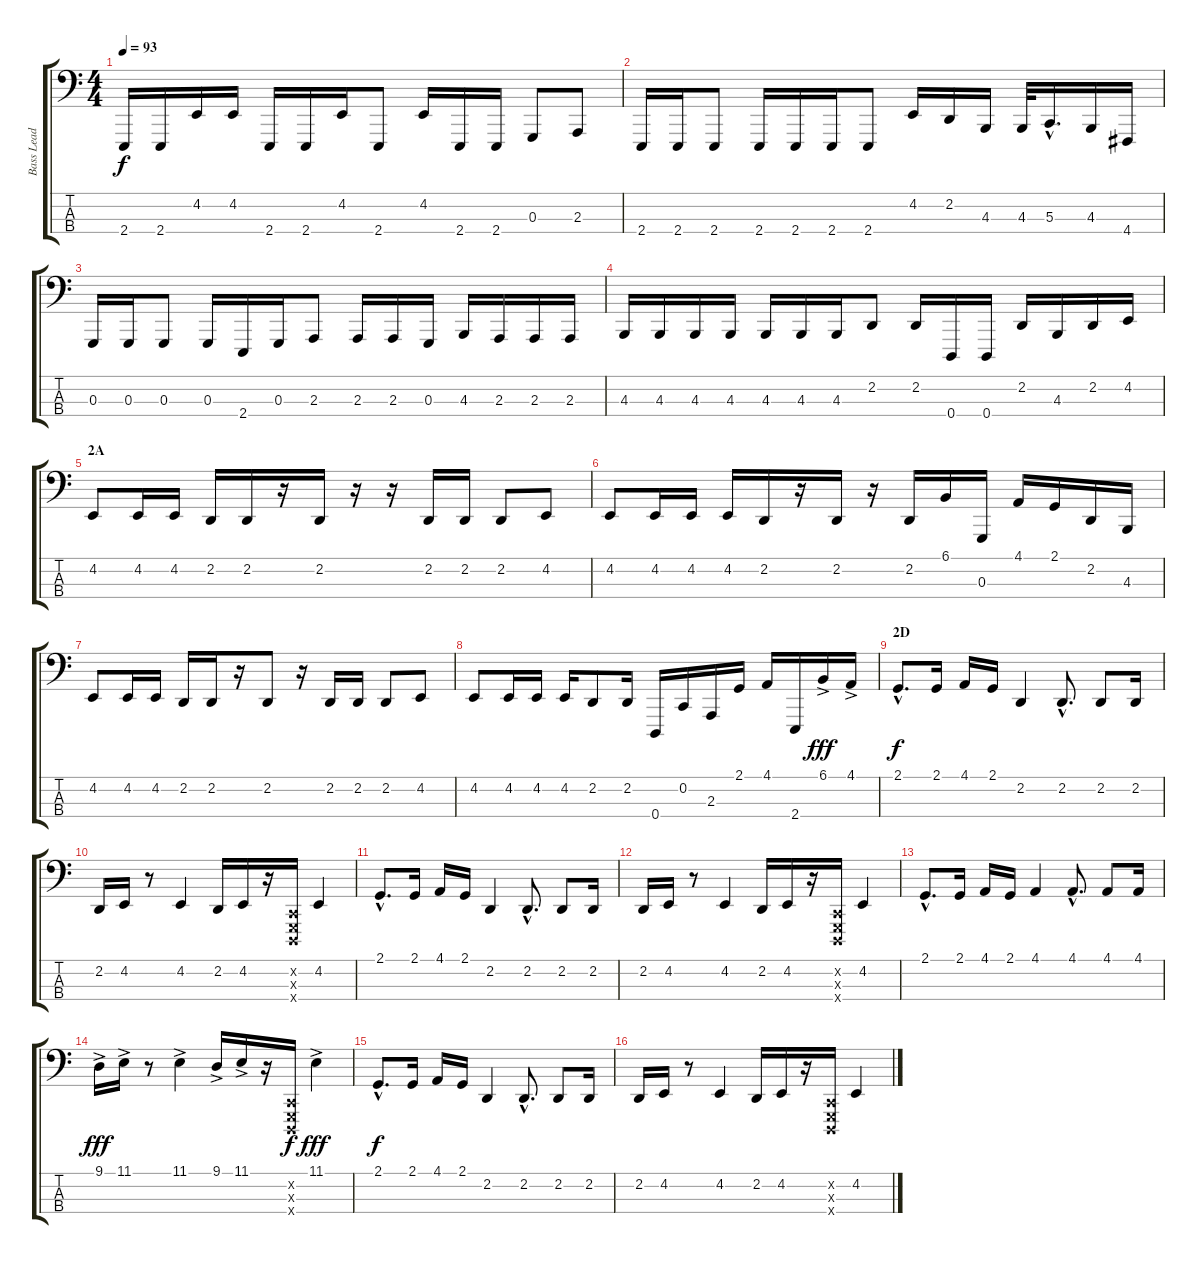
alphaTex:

\track ("Bass Lead" "Bass Lead") {instrument lead8bassandlead}
\staff {score tabs}
\tuning (F2 C2 G1 D1) {hide}
\ts (4 4)
\tempo 93
\clef f4
\ks c
2.4.16{dy f} 2.4.16 4.2.16 4.2.16 2.4.16 2.4.16 4.2.16 2.4.8 4.2.16 2.4.16 2.4.16 0.3.8 2.3.8 |
2.4.16 2.4.16 2.4.8 2.4.16 2.4.16 2.4.16 2.4.8 4.2.16 2.2.16 4.3.16 4.3.32 5.3{hac}.16{d} 4.3.16 4.4.16 |
0.3.16 0.3.16 0.3.8 0.3.16 2.4.16 0.3.16 2.3.8 2.3.16 2.3.16 0.3.16 4.3.16 2.3.16 2.3.16 2.3.16 |
4.3.16 4.3.16 4.3.16 4.3.16 4.3.16 4.3.16 4.3.16 2.2.8 2.2.16 0.4.16 0.4.16 2.2.16 4.3.16 2.2.16 4.2.16 |
\section ("" "2A")
4.2.8 4.2.16 4.2.16 2.2.16 2.2.16 r.16 2.2.16 r.16 r.16 2.2.16 2.2.16 2.2.8 4.2.8 |
4.2.8 4.2.16 4.2.16 4.2.16 2.2.16 r.16 2.2.16 r.16 2.2.16 6.1.16 0.3.16 4.1.16 2.1.16 2.2.16 4.3.16 |
4.2.8 4.2.16 4.2.16 2.2.16 2.2.16 r.16 2.2.8 r.16 2.2.16 2.2.16 2.2.8 4.2.8 |
4.2.8 4.2.16 4.2.16 4.2.16 2.2.8 2.2.16 0.4.16 0.2.16 2.3.16 2.1.16 4.1.16 2.4.16 6.1{ac}.16{dy fff} 4.1{ac}.16 |
\section ("" "2D")
2.1{hac}.8{d dy f} 2.1.16 4.1.16 2.1.16 2.2.4 2.2{hac}.8{d} 2.2.8 2.2.16 |
2.2.16 4.2.16 r.8 4.2.4 2.2.16 4.2.16 r.16 (0.2{x} 0.3{x} 0.4{x}).16 4.2.4 |
2.1{hac}.8{d} 2.1.16 4.1.16 2.1.16 2.2.4 2.2{hac}.8{d} 2.2.8 2.2.16 |
2.2.16 4.2.16 r.8 4.2.4 2.2.16 4.2.16 r.16 (0.2{x} 0.3{x} 0.4{x}).16 4.2.4 |
2.1{hac}.8{d} 2.1.16 4.1.16 2.1.16 4.1.4 4.1{hac}.8{d} 4.1.8 4.1.16 |
9.1{ac}.16{dy fff} 11.1{ac}.16 r.8 11.1{ac}.4 9.1{ac}.16 11.1{ac}.16 r.16 (0.2{x} 0.3{x} 0.4{x}).16{dy f} 11.1{ac}.4{dy fff} |
2.1{hac}.8{d dy f} 2.1.16 4.1.16 2.1.16 2.2.4 2.2{hac}.8{d} 2.2.8 2.2.16 |
2.2.16 4.2.16 r.8 4.2.4 2.2.16 4.2.16 r.16 (0.2{x} 0.3{x} 0.4{x}).16 4.2.4
